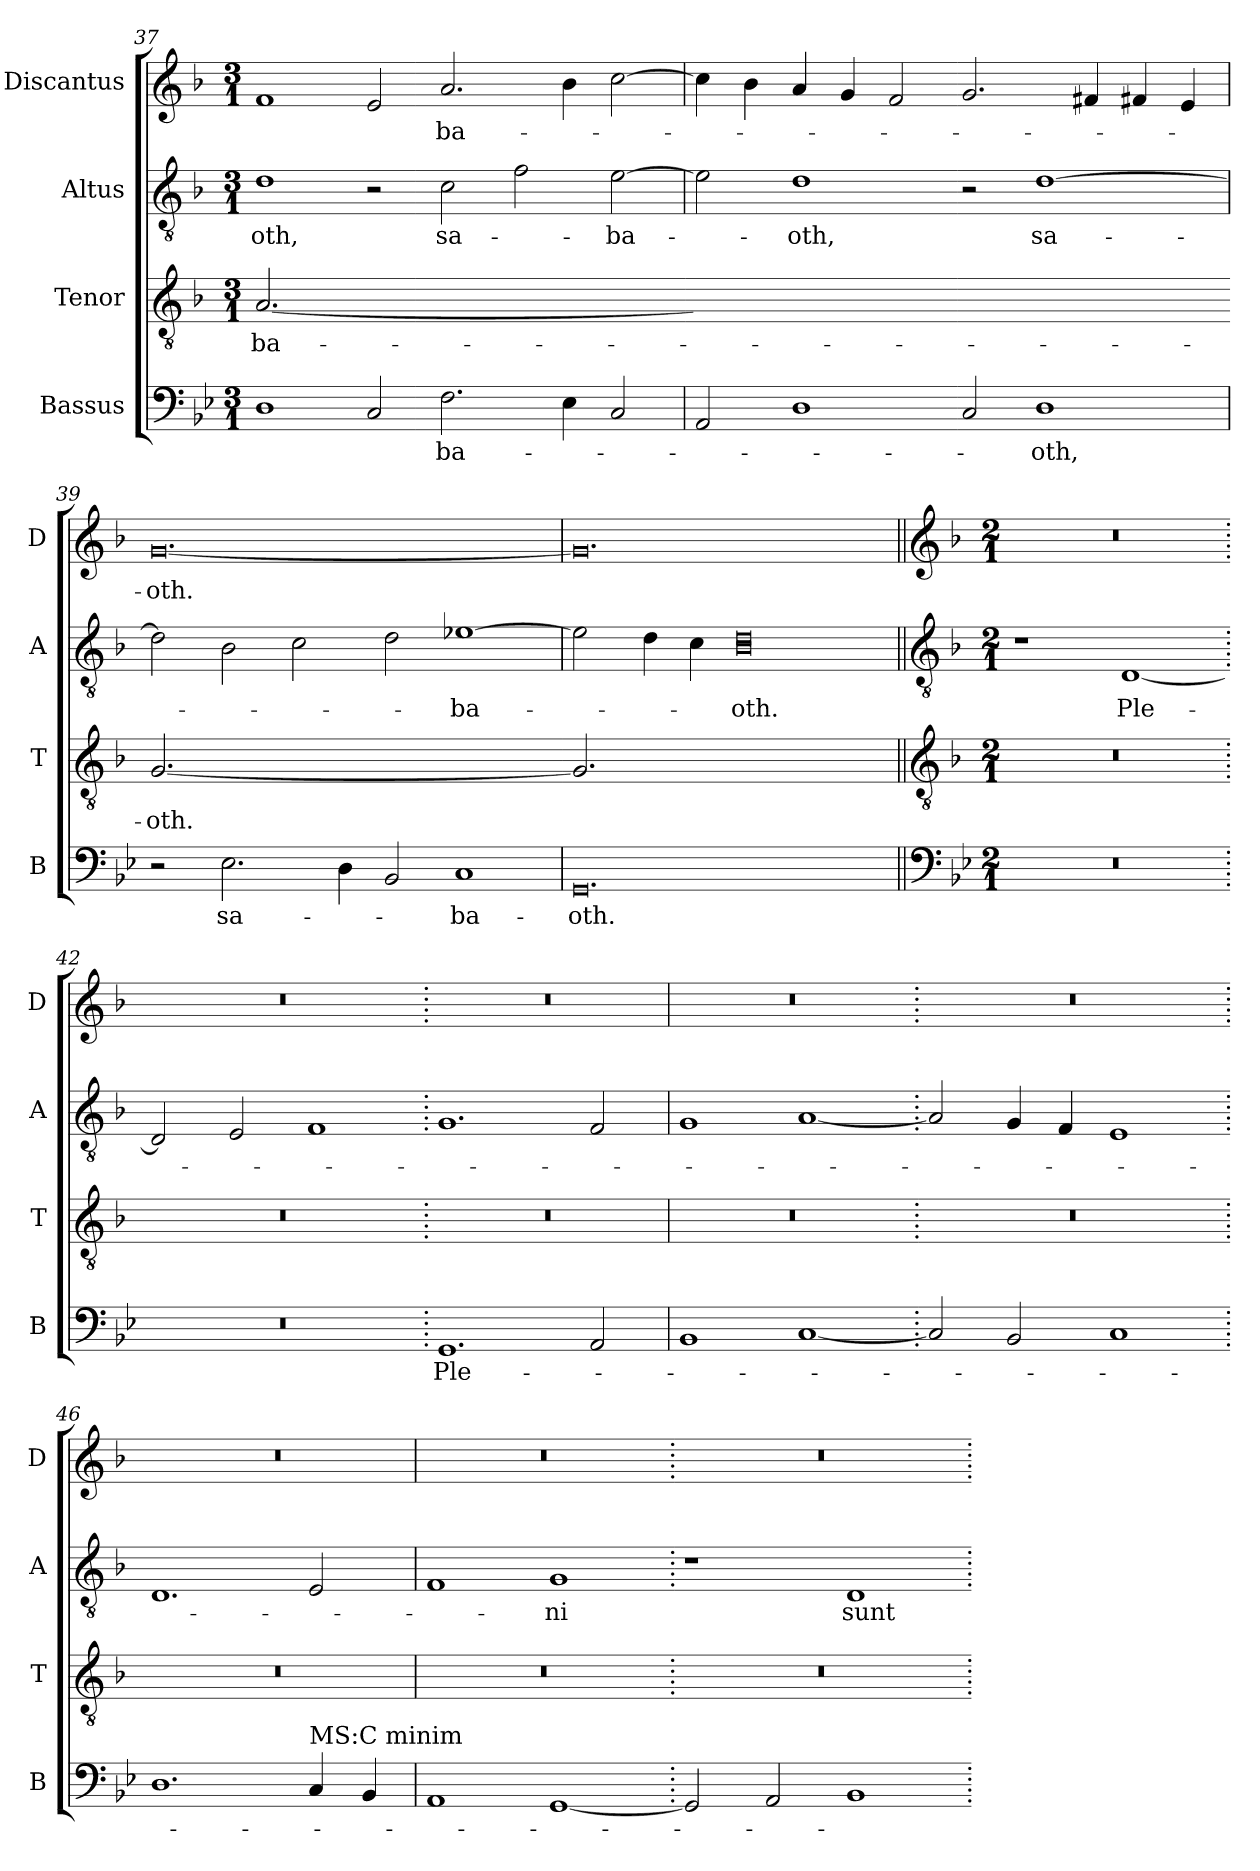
**kern	**text	**kern	**text	**kern	**text	**kern	**text
*part4	*part4	*part3	*part3	*part2	*part2	*part1	*part1
*staff4	*staff4	*staff3	*staff3	*staff2	*staff2	*staff1	*staff1
*I"Bassus	*	*I"Tenor	*	*I"Altus	*	*I"Discantus	*
*I'B	*	*I'T	*	*I'A	*	*I'D	*
*clefF4	*	*clefGv2	*	*clefGv2	*	*clefG2	*
*k[b-e-]	*	*k[b-]	*	*k[b-]	*	*k[b-]	*
*g:	*	*d:	*	*d:	*	*d:	*
*M3/1	*	*M3/1	*	*M3/1	*	*M3/1	*
=37	=37	=37	=37	=37	=37	=37	=37
!	!	!LO:N:vis=2.	!	!	!	!	!
1D	.	[0.A	-ba-	1d	-oth,	1f	.
2C	.	.	.	2r	.	2e	.
2.F	-ba-	.	.	2c	sa-	2.a	-ba-
.	.	.	.	2f	.	.	.
4E-	.	.	.	.	.	4b-	.
2C	.	.	.	[2e	-ba-	[2cc	.
=38	=38	=38-	=38	=38	=38	=38	=38
!	!	!LO:N:vis=2.	!	!	!	!	!
2AA	.	0.Ayy]	.	2e]	.	4cc]	.
.	.	.	.	.	.	4b-	.
1D	.	.	.	1d	-oth,	4a	.
.	.	.	.	.	.	4g	.
.	.	.	.	.	.	2f	.
2C	.	.	.	2r	.	2.g	.
1D	-oth,	.	.	[1d	sa-	.	.
.	.	.	.	.	.	4f#X	.
.	.	.	.	.	.	4f#X	.
.	.	.	.	.	.	4e	.
=39	=39	=39-	=39	=39	=39	=39	=39
!	!	!LO:N:vis=2.	!	!	!	!	!
2r	.	[0.G	-oth.	2d]	.	[0.g	-oth.
2.E-	sa-	.	.	2B-	.	.	.
.	.	.	.	2c	.	.	.
4D	.	.	.	.	.	.	.
2BB-	.	.	.	2d	.	.	.
1C	-ba-	.	.	[1e-X	-ba-	.	.
=40	=40	=40-	=40	=40	=40	=40	=40
!	!	!LO:N:vis=2.	!	!	!	!	!
0.GG	-oth.	0.G]	.	2e-]	.	0.g]	.
.	.	.	.	4d	.	.	.
.	.	.	.	4c	.	.	.
.	.	.	.	0B- 0d	-oth.	.	.
=41||	=41||	=41||	=41||	=41||	=41||	=41||	=41||
*clefF4	*	*clefGv2	*	*clefGv2	*	*clefG2	*
*k[b-e-]	*	*k[b-]	*	*k[b-]	*	*k[b-]	*
*M2/1	*	*M2/1	*	*M2/1	*	*M2/1	*
*	*	*	*	*	*	*MM400	*
0r	.	0r	.	1r	.	0r	.
.	.	.	.	[1D	Ple-	.	.
=42.	=42.	=42.	=42.	=42.	=42.	=42.	=42.
0r	.	0r	.	2D]	.	0r	.
.	.	.	.	2E	.	.	.
.	.	.	.	1F	.	.	.
=43.	=43.	=43.	=43.	=43.	=43.	=43.	=43.
1.GG	Ple-	0r	.	1.G	.	0r	.
2AA	.	.	.	2F	.	.	.
=44	=44	=44	=44	=44	=44	=44	=44
1BB-	.	0r	.	1G	.	0r	.
[1C	.	.	.	[1A	.	.	.
=45.	=45.	=45.	=45.	=45.	=45.	=45.	=45.
2C]	.	0r	.	2A]	.	0r	.
2BB-	.	.	.	4G	.	.	.
.	.	.	.	4F	.	.	.
1C	.	.	.	1E	.	.	.
=46.	=46.	=46.	=46.	=46.	=46.	=46.	=46.
1.D	.	0r	.	1.D	.	0r	.
!LO:TX:a:t=MS&colon;C minim	!	!	!	!	!	!	!
4C	.	.	.	2E	.	.	.
4BB-	.	.	.	.	.	.	.
=47	=47	=47	=47	=47	=47	=47	=47
1AA	.	0r	.	1F	.	0r	.
[1GG	.	.	.	1G	-ni	.	.
=48.	=48.	=48.	=48.	=48.	=48.	=48.	=48.
2GG]	.	0r	.	1r	.	0r	.
2AA	.	.	.	.	.	.	.
1BB-	.	.	.	1D	sunt	.	.
=.	=.	=.	=.	=.	=.	=.	=.
*-	*-	*-	*-	*-	*-	*-	*-
